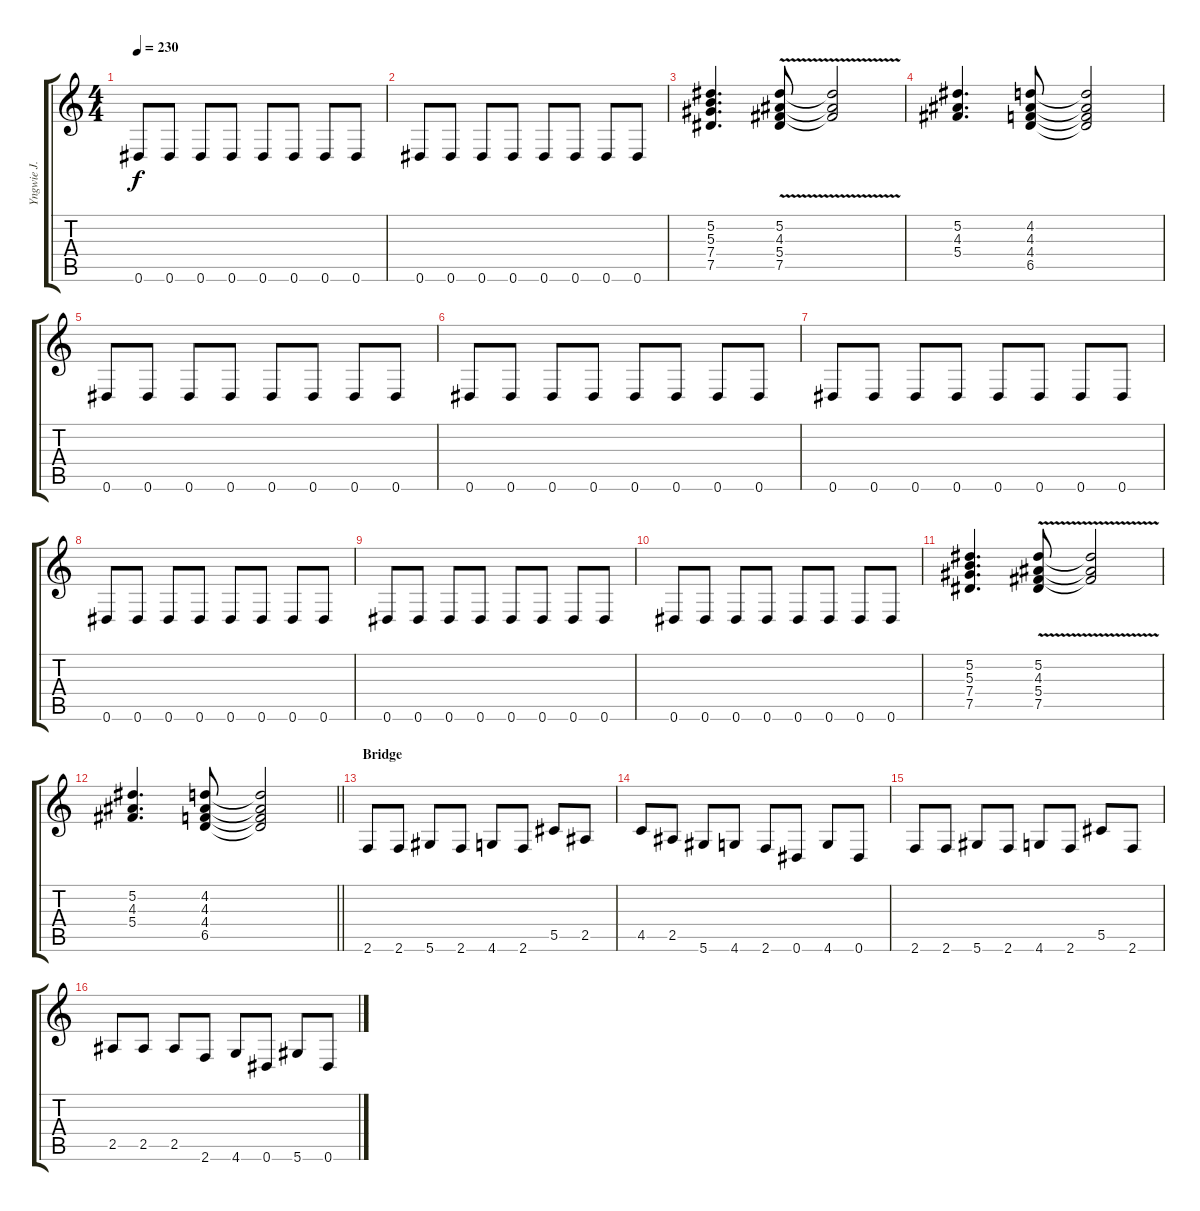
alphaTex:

\track ("Yngwie J. Malmsteen" "Yngwie J. ") {instrument distortionguitar}
\staff {score tabs}
\tuning (Eb4 Bb3 Gb3 Db3 Ab2 Eb2) {hide}
\ts (4 4)
\tempo 230
\clef g2
\ks c
0.6.8{dy f} 0.6.8 0.6.8 0.6.8 0.6.8 0.6.8 0.6.8 0.6.8 |
0.6.8 0.6.8 0.6.8 0.6.8 0.6.8 0.6.8 0.6.8 0.6.8 |
(5.2 5.3 7.4 7.5).4{d} (5.2{v} 4.3{v} 5.4{v} 7.5).8 (5.2{t} 4.3{t} 5.4{t}).2 |
(5.2 4.3 5.4).4{d} (4.2 4.3 4.4 6.5).8 (4.2{t} 4.3{t} 4.4{t} 6.5{t}).2 |
0.6.8 0.6.8 0.6.8 0.6.8 0.6.8 0.6.8 0.6.8 0.6.8 |
0.6.8 0.6.8 0.6.8 0.6.8 0.6.8 0.6.8 0.6.8 0.6.8 |
0.6.8 0.6.8 0.6.8 0.6.8 0.6.8 0.6.8 0.6.8 0.6.8 |
0.6.8 0.6.8 0.6.8 0.6.8 0.6.8 0.6.8 0.6.8 0.6.8 |
0.6.8 0.6.8 0.6.8 0.6.8 0.6.8 0.6.8 0.6.8 0.6.8 |
0.6.8 0.6.8 0.6.8 0.6.8 0.6.8 0.6.8 0.6.8 0.6.8 |
(5.2 5.3 7.4 7.5).4{d} (5.2{v} 4.3{v} 5.4{v} 7.5).8 (5.2{t} 4.3{t} 5.4{t}).2 |
\barLineRight lightlight
(5.2 4.3 5.4).4{d} (4.2 4.3 4.4 6.5).8 (4.2{t} 4.3{t} 4.4{t} 6.5{t}).2 |
\section ("" "Bridge")
2.6.8 2.6.8 5.6.8 2.6.8 4.6.8 2.6.8 5.5.8 2.5.8 |
4.5.8 2.5.8 5.6.8 4.6.8 2.6.8 0.6.8 4.6.8 0.6.8 |
2.6.8 2.6.8 5.6.8 2.6.8 4.6.8 2.6.8 5.5.8 2.6.8 |
2.5.8 2.5.8 2.5.8 2.6.8 4.6.8 0.6.8 5.6.8 0.6.8
